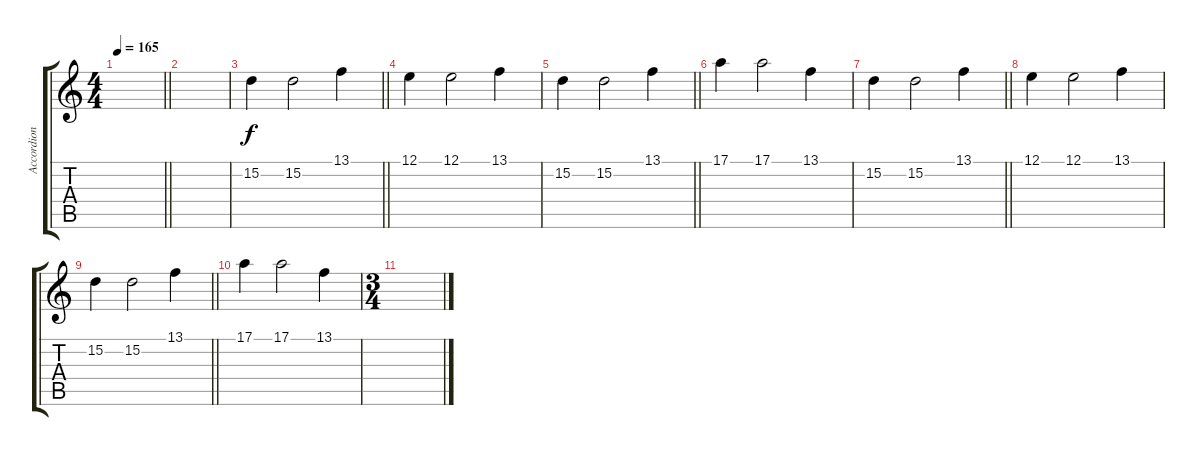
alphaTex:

\track ("Accordion" "Accordion") {instrument accordion}
\staff {score tabs}
\tuning (E4 B3 G3 D3 A2 E2) {hide}
\ts (4 4)
\tempo 165
\clef g2
\barLineRight lightlight
\ks c
|
|
\barLineRight lightlight
15.2.4{volume 16 instrument vibraphone} 15.2.2 13.1.4 |
12.1.4 12.1.2 13.1.4 |
\barLineRight lightlight
15.2.4 15.2.2 13.1.4 |
17.1.4 17.1.2 13.1.4 |
\barLineRight lightlight
15.2.4{volume 16 instrument vibraphone} 15.2.2 13.1.4 |
12.1.4 12.1.2 13.1.4 |
\barLineRight lightlight
15.2.4 15.2.2 13.1.4 |
17.1.4 17.1.2 13.1.4 |
\ts (3 4)
